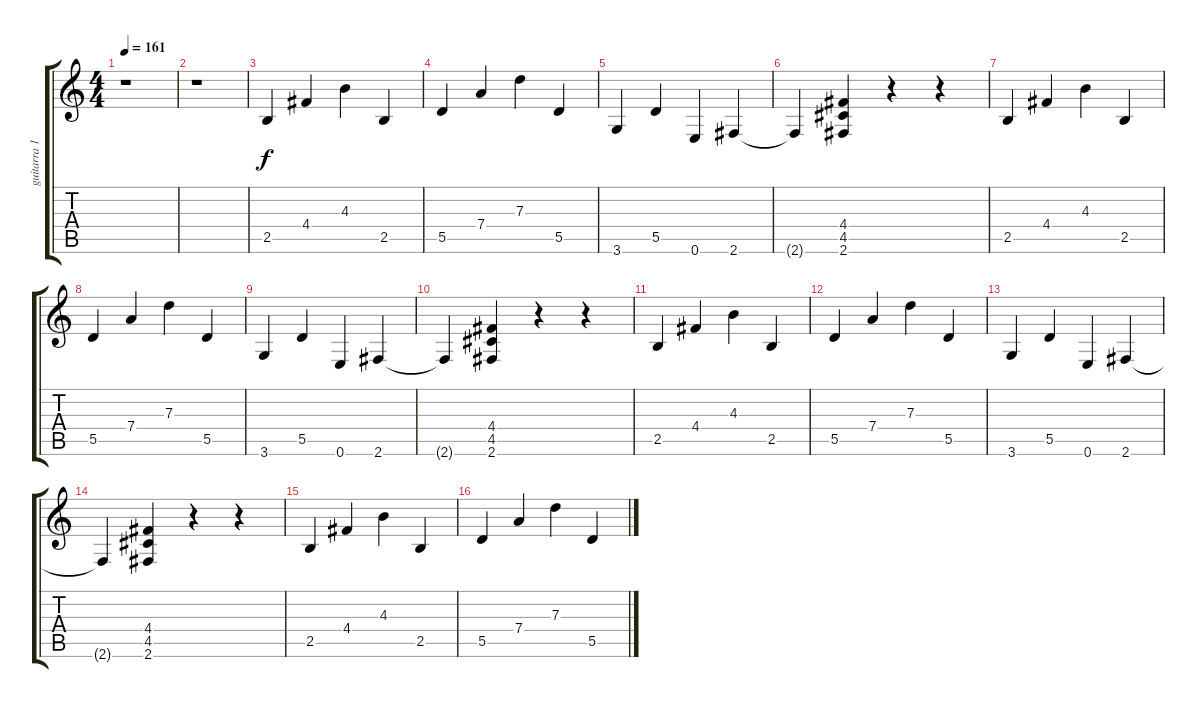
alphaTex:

\track ("guitarra 1" "guitarra 1") {instrument electricguitarmuted}
\staff {score tabs}
\tuning (E4 B3 G3 D3 A2 E2) {hide}
\ts (4 4)
\tempo 161
\clef g2
\ks c
r.1{dy f} |
r.1 |
2.5.4 4.4.4 4.3.4 2.5.4 |
5.5.4 7.4.4 7.3.4 5.5.4 |
3.6.4 5.5.4 0.6.4 2.6.4 |
2.6{t}.4 (4.4 4.5 2.6).4 r.4 r.4 |
2.5.4 4.4.4 4.3.4 2.5.4 |
5.5.4 7.4.4 7.3.4 5.5.4 |
3.6.4 5.5.4 0.6.4 2.6.4 |
2.6{t}.4 (4.4 4.5 2.6).4 r.4 r.4 |
2.5.4 4.4.4 4.3.4 2.5.4 |
5.5.4 7.4.4 7.3.4 5.5.4 |
3.6.4 5.5.4 0.6.4 2.6.4 |
2.6{t}.4 (4.4 4.5 2.6).4 r.4 r.4 |
2.5.4 4.4.4 4.3.4 2.5.4 |
5.5.4 7.4.4 7.3.4 5.5.4
